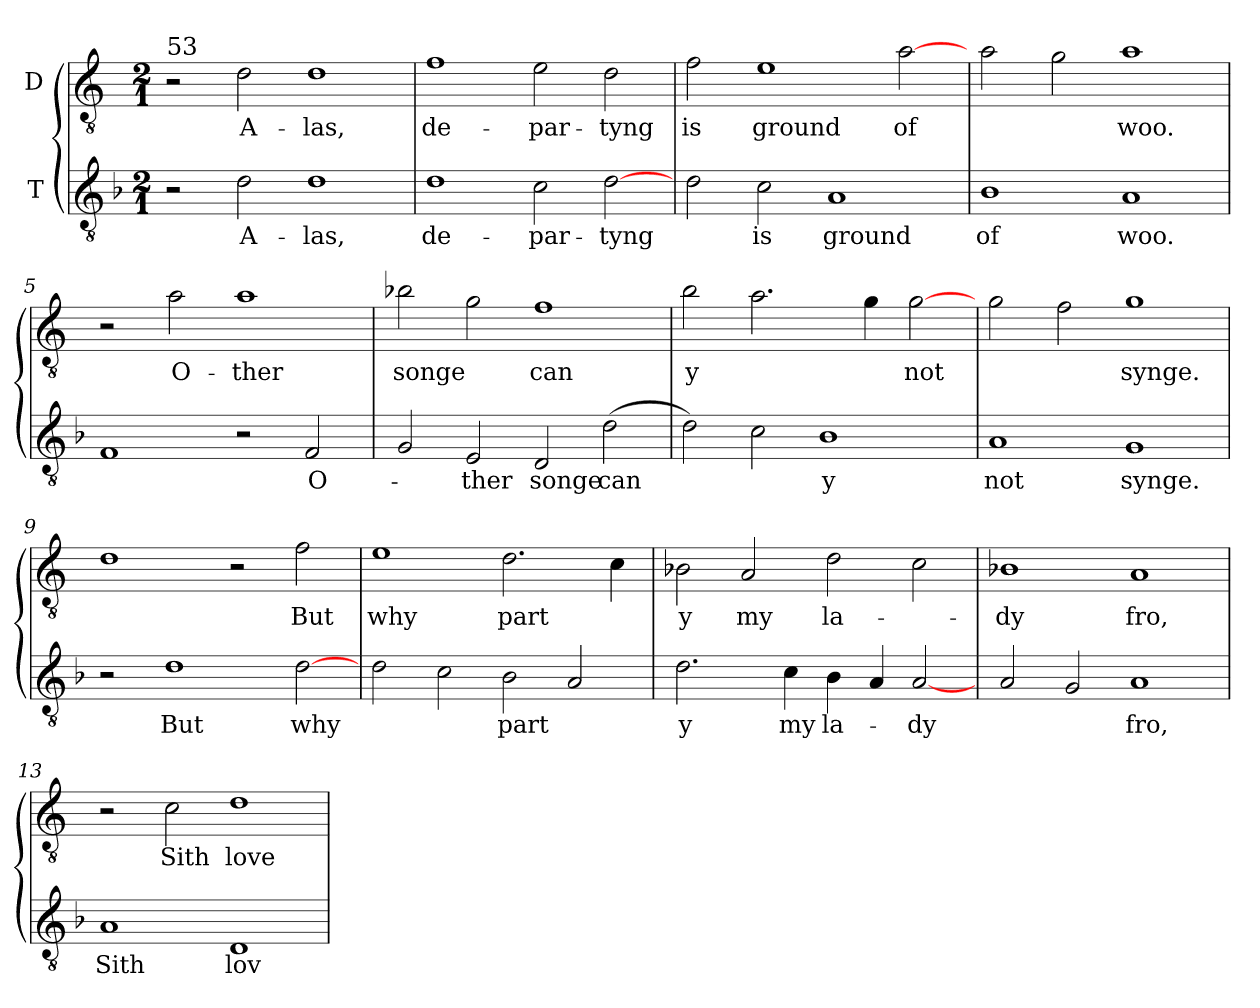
**kern	**text	**kern	**text
*part2	*part2	*part1	*part1
*staff2	*staff2	*staff1	*staff1
*I"T	*	*I"D	*
!!LO:PB:g=z
*clefGv2	*	*clefGv2	*
*ITrd7c12	*	*ITrd7c12	*
*k[b-]	*	*k[]	*
*F:	*	*C:	*
*M2/1	*	*M2/1	*
=1	=1	=1	=1
!	!	!LO:TX:a:t=53	!
2r	.	2r	.
!	!LO:LY:b:color=#000000	!	!
!	!	!	!LO:LY:b:color=#000000
2Di\	A-	2Di\	A-
!	!LO:LY:b:color=#000000	!	!
!	!	!	!LO:LY:b:color=#000000
1Di\	-las,	1Di\	-las,
=2	=2	=2	=2
!	!LO:LY:b:color=#000000	!	!
!	!	!	!LO:LY:b:color=#000000
1Di\	de-	1Fi\	de-
!	!LO:LY:b:color=#000000	!	!
!	!	!	!LO:LY:b:color=#000000
2Ci\	-par-	2Ei\	-par-
!	!LO:LY:b:color=#000000	!	!
!	!	!	!LO:LY:b:color=#000000
[2Di\	-tyng	2Di\	-tyng
=3	=3	=3	=3
!	!	!	!LO:LY:b:color=#000000
2Di\	.	2Fi\	is
!	!LO:LY:b:color=#000000	!	!
!	!	!	!LO:LY:b:color=#000000
2Ci\	is	1Ei\	ground
!	!LO:LY:b:color=#000000	!	!
1AAi/	ground	.	.
!	!	!	!LO:LY:b:color=#000000
.	.	[2Ai\	of
=4	=4	=4	=4
!	!LO:LY:b:color=#000000	!	!
1BB-i/	of	2Ai\	.
.	.	2Gi\	.
!	!LO:LY:b:color=#000000	!	!
!	!	!	!LO:LY:b:color=#000000
1AAi/	woo.	1Ai\	woo.
=5	=5	=5	=5
1FFi/	.	2r	.
!	!	!	!LO:LY:b:color=#000000
.	.	2Ai\	O-
!	!	!	!LO:LY:b:color=#000000
2r	.	1Ai\	-ther
!	!LO:LY:b:color=#000000	!	!
2FFi/	O-	.	.
=6	=6	=6	=6
!	!	!	!LO:LY:b:color=#000000
2GGi/	.	2B-Xi\	songe
!	!LO:LY:b:color=#000000	!	!
2EEi/	-ther	2Gi\	.
!	!LO:LY:b:color=#000000	!	!
!	!	!	!LO:LY:b:color=#000000
2DDi/	songe	1Fi\	can
!	!LO:LY:b:color=#000000	!	!
(2Di\	can	.	.
!!LO:LB:g=z
=7	=7	=7	=7
!	!	!	!LO:LY:b:color=#000000
2Di\)	.	2Bi\	y
2Ci\	.	2.Ai\	.
!	!LO:LY:b:color=#000000	!	!
1BB-i/	y	.	.
.	.	4Gi\	.
!	!	!	!LO:LY:b:color=#000000
.	.	[2Gi\	not
=8	=8	=8	=8
!	!LO:LY:b:color=#000000	!	!
1AAi/	not	2Gi\	.
.	.	2Fi\	.
!	!LO:LY:b:color=#000000	!	!
!	!	!	!LO:LY:b:color=#000000
1GGi/	synge.	1Gi\	synge.
=9	=9	=9	=9
2r	.	1Di\	.
!	!LO:LY:b:color=#000000	!	!
1Di\	But	.	.
.	.	2r	.
!	!LO:LY:b:color=#000000	!	!
!	!	!	!LO:LY:b:color=#000000
[2Di\	why	2Fi\	But
=10	=10	=10	=10
!	!	!	!LO:LY:b:color=#000000
2Di\	.	1Ei\	why
2Ci\	.	.	.
!	!LO:LY:b:color=#000000	!	!
!	!	!	!LO:LY:b:color=#000000
2BB-i\	part	2.Di\	part
2AAi/	.	.	.
.	.	4Ci\	.
=11	=11	=11	=11
!	!LO:LY:b:color=#000000	!	!
!	!	!	!LO:LY:b:color=#000000
2.Di\	y	2BB-Xi\	y
!	!	!	!LO:LY:b:color=#000000
.	.	2AAi/	my
!	!LO:LY:b:color=#000000	!	!
4Ci\	my	.	.
!	!LO:LY:b:color=#000000	!	!
!	!	!	!LO:LY:b:color=#000000
4BB-i\	la-	2Di\	la-
4AAi/	.	.	.
!	!LO:LY:b:color=#000000	!	!
[2AAi/	-dy	2Ci\	.
=12	=12	=12	=12
!	!	!	!LO:LY:b:color=#000000
2AAi/	.	1BB-Xi/	-dy
2GGi/	.	.	.
!	!LO:LY:b:color=#000000	!	!
!	!	!	!LO:LY:b:color=#000000
1AAi/	fro,	1AAi/	fro,
=13	=13	=13	=13
!	!LO:LY:b:color=#000000	!	!
1AAi/	Sith	2r	.
!	!	!	!LO:LY:b:color=#000000
.	.	2Ci\	Sith
!	!LO:LY:b:color=#000000	!	!
!	!	!	!LO:LY:b:color=#000000
1DDi/	lov	1Di\	love
=	=	=	=
*-	*-	*-	*-
